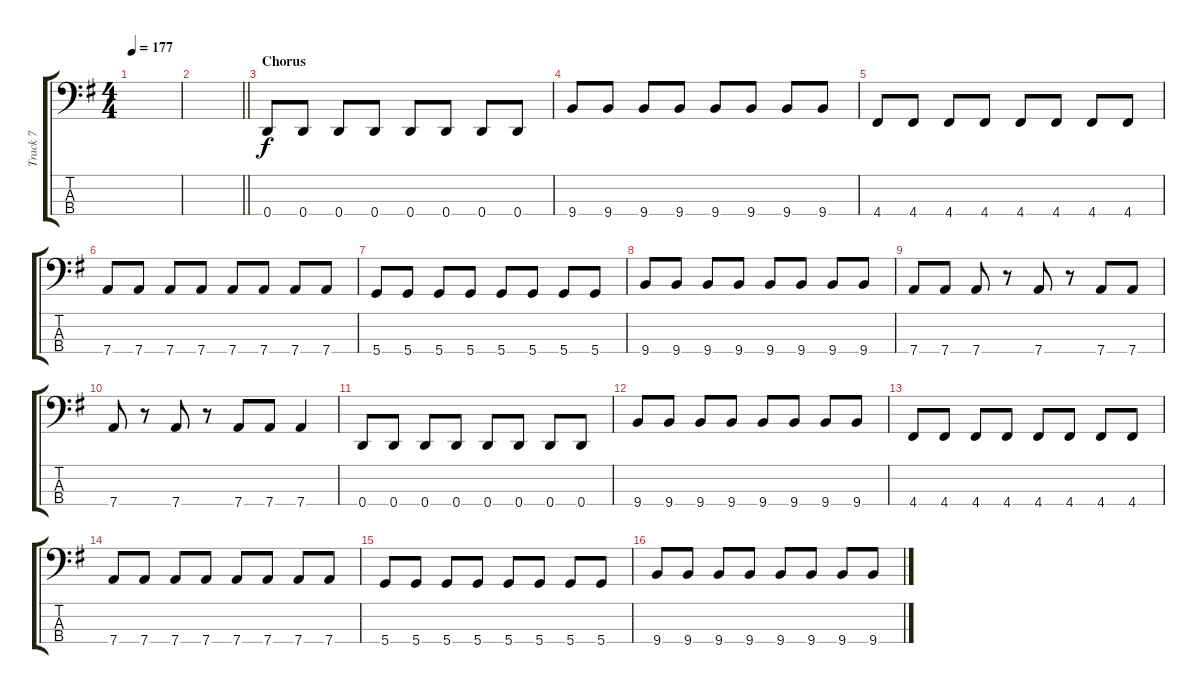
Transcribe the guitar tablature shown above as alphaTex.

\track ("Track 7" "Track 7") {instrument electricbasspick}
\staff {score tabs}
\tuning (G2 D2 A1 D1) {hide}
\ts (4 4)
\tempo 177
\clef f4
\ks g
|
\barLineRight lightlight
|
\section ("" "Chorus")
0.4.8 0.4.8 0.4.8 0.4.8 0.4.8 0.4.8 0.4.8 0.4.8 |
9.4.8 9.4.8 9.4.8 9.4.8 9.4.8 9.4.8 9.4.8 9.4.8 |
4.4.8 4.4.8 4.4.8 4.4.8 4.4.8 4.4.8 4.4.8 4.4.8 |
7.4.8 7.4.8 7.4.8 7.4.8 7.4.8 7.4.8 7.4.8 7.4.8 |
5.4.8 5.4.8 5.4.8 5.4.8 5.4.8 5.4.8 5.4.8 5.4.8 |
9.4.8 9.4.8 9.4.8 9.4.8 9.4.8 9.4.8 9.4.8 9.4.8 |
7.4.8 7.4.8 7.4.8 r.8 7.4.8 r.8 7.4.8 7.4.8 |
7.4.8 r.8 7.4.8 r.8 7.4.8 7.4.8 7.4.4 |
0.4.8 0.4.8 0.4.8 0.4.8 0.4.8 0.4.8 0.4.8 0.4.8 |
9.4.8 9.4.8 9.4.8 9.4.8 9.4.8 9.4.8 9.4.8 9.4.8 |
4.4.8 4.4.8 4.4.8 4.4.8 4.4.8 4.4.8 4.4.8 4.4.8 |
7.4.8 7.4.8 7.4.8 7.4.8 7.4.8 7.4.8 7.4.8 7.4.8 |
5.4.8 5.4.8 5.4.8 5.4.8 5.4.8 5.4.8 5.4.8 5.4.8 |
9.4.8 9.4.8 9.4.8 9.4.8 9.4.8 9.4.8 9.4.8 9.4.8
